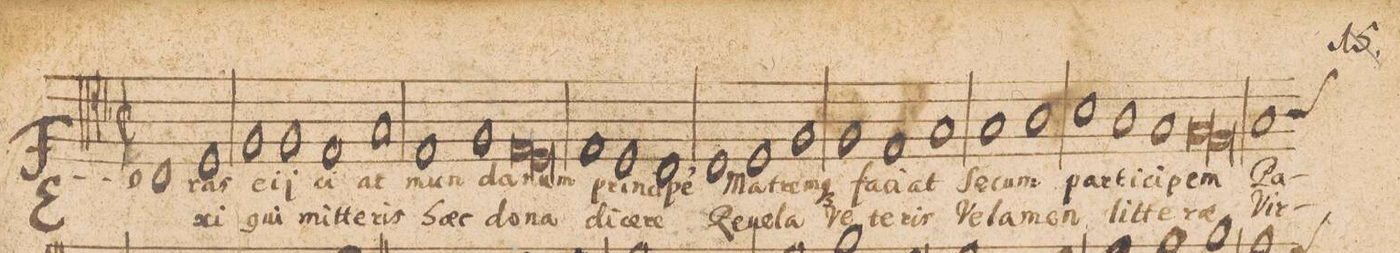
**kern	**text	**text
*I"TENOR.	*	*
*clefC4	*	*
*k[b-]	*	*
*met(c|)	*	*
*M2/1	*	*
*M2/1	*	*
*met(c|)	*	*
1C	Fo-	E-
1D	-ras	-xi
=37-	=37-	=37-
1F	e-	qui
1F	-ij-	mit-
=38-	=38-	=38-
1E	-ci-	-te-
1G	-at	-ris
=39-	=39-	=39-
1E	mun-	haec
1F	-da-	do-
=40-	=40-	=40-
*lig	*	*
1E	-num	-na
1D	.	.
*Xlig	*	*
=41-	=41-	=41-
1E	prin-	di-
1D	-ci-	-ce-
=42-	=42-	=42-
1C	-p(em)	-re
1C	Ma-	Re-
=43-	=43-	=43-
1D	-trem-	-ue-
1F	-q(ue)	-la
=44-	=44-	=44-
1F	fa-	Ve-
1E	-ci-	-te-
=45-	=45-	=45-
1G	-at	-ris
1G	Se-	Ve-
=46-	=46-	=46-
1A	-cum	-la-
1B-	par-	-men
=47-	=47-	=47-
1A	-ti-	lit-
1G	-ci-	-te-
=48-	=48-	=48-
*lig	*	*
1F	-pem	-rae
1E	.	.
*Xlig	*	*
=49-	=49-	=49-
*custos:A	*	*
1G	Pa-	Vir-
*-	*-	*-
